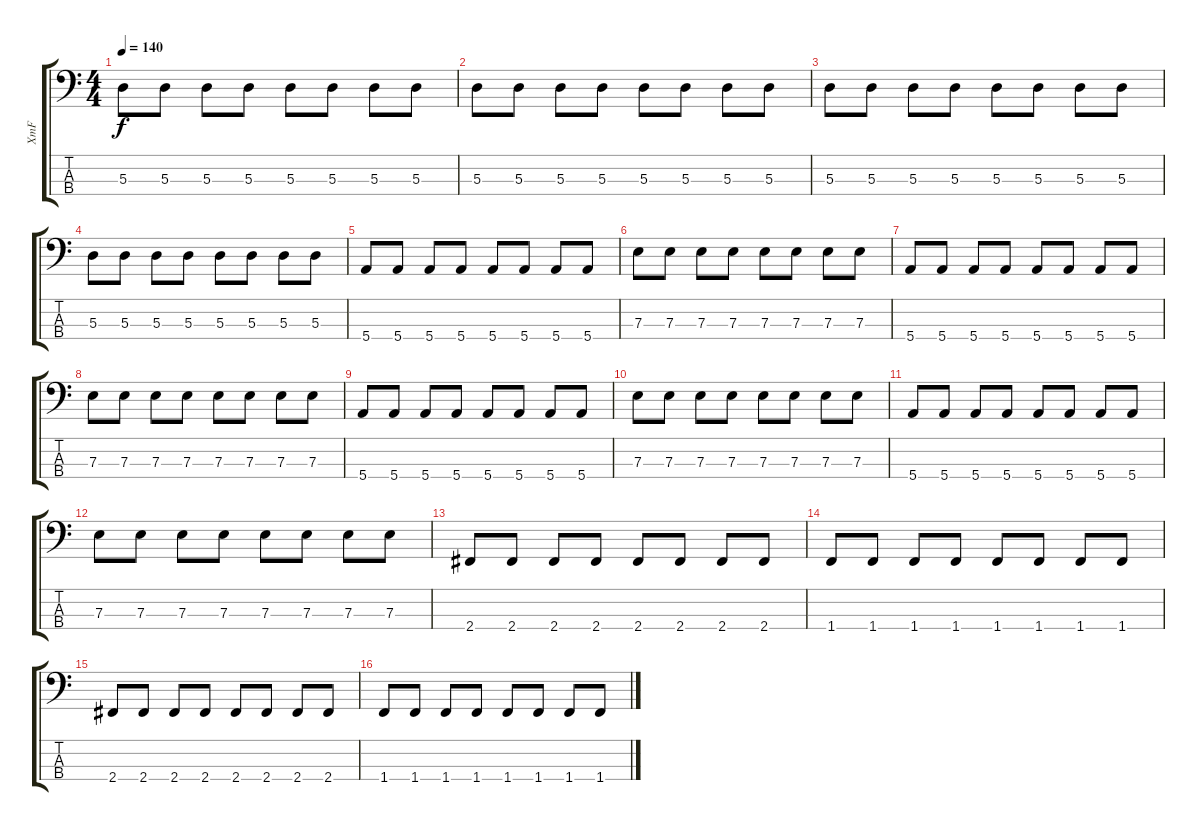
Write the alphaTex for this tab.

\track ("XmF" "XmF") {instrument electricbassfinger}
\staff {score tabs}
\tuning (G2 D2 A1 E1) {hide}
\ts (4 4)
\tempo 140
\clef f4
\ks c
5.3.8{dy f instrument electricbassfinger} 5.3.8 5.3.8 5.3.8 5.3.8 5.3.8 5.3.8 5.3.8 |
5.3.8 5.3.8 5.3.8 5.3.8 5.3.8 5.3.8 5.3.8 5.3.8 |
5.3.8 5.3.8 5.3.8 5.3.8 5.3.8 5.3.8 5.3.8 5.3.8 |
5.3.8 5.3.8 5.3.8 5.3.8 5.3.8 5.3.8 5.3.8 5.3.8 |
5.4.8 5.4.8 5.4.8 5.4.8 5.4.8 5.4.8 5.4.8 5.4.8 |
7.3.8 7.3.8 7.3.8 7.3.8 7.3.8 7.3.8 7.3.8 7.3.8 |
5.4.8 5.4.8 5.4.8 5.4.8 5.4.8 5.4.8 5.4.8 5.4.8 |
7.3.8 7.3.8 7.3.8 7.3.8 7.3.8 7.3.8 7.3.8 7.3.8 |
5.4.8 5.4.8 5.4.8 5.4.8 5.4.8 5.4.8 5.4.8 5.4.8 |
7.3.8 7.3.8 7.3.8 7.3.8 7.3.8 7.3.8 7.3.8 7.3.8 |
5.4.8 5.4.8 5.4.8 5.4.8 5.4.8 5.4.8 5.4.8 5.4.8 |
7.3.8 7.3.8 7.3.8 7.3.8 7.3.8 7.3.8 7.3.8 7.3.8 |
2.4.8 2.4.8 2.4.8 2.4.8 2.4.8 2.4.8 2.4.8 2.4.8 |
1.4.8 1.4.8 1.4.8 1.4.8 1.4.8 1.4.8 1.4.8 1.4.8 |
2.4.8 2.4.8 2.4.8 2.4.8 2.4.8 2.4.8 2.4.8 2.4.8 |
1.4.8 1.4.8 1.4.8 1.4.8 1.4.8 1.4.8 1.4.8 1.4.8
